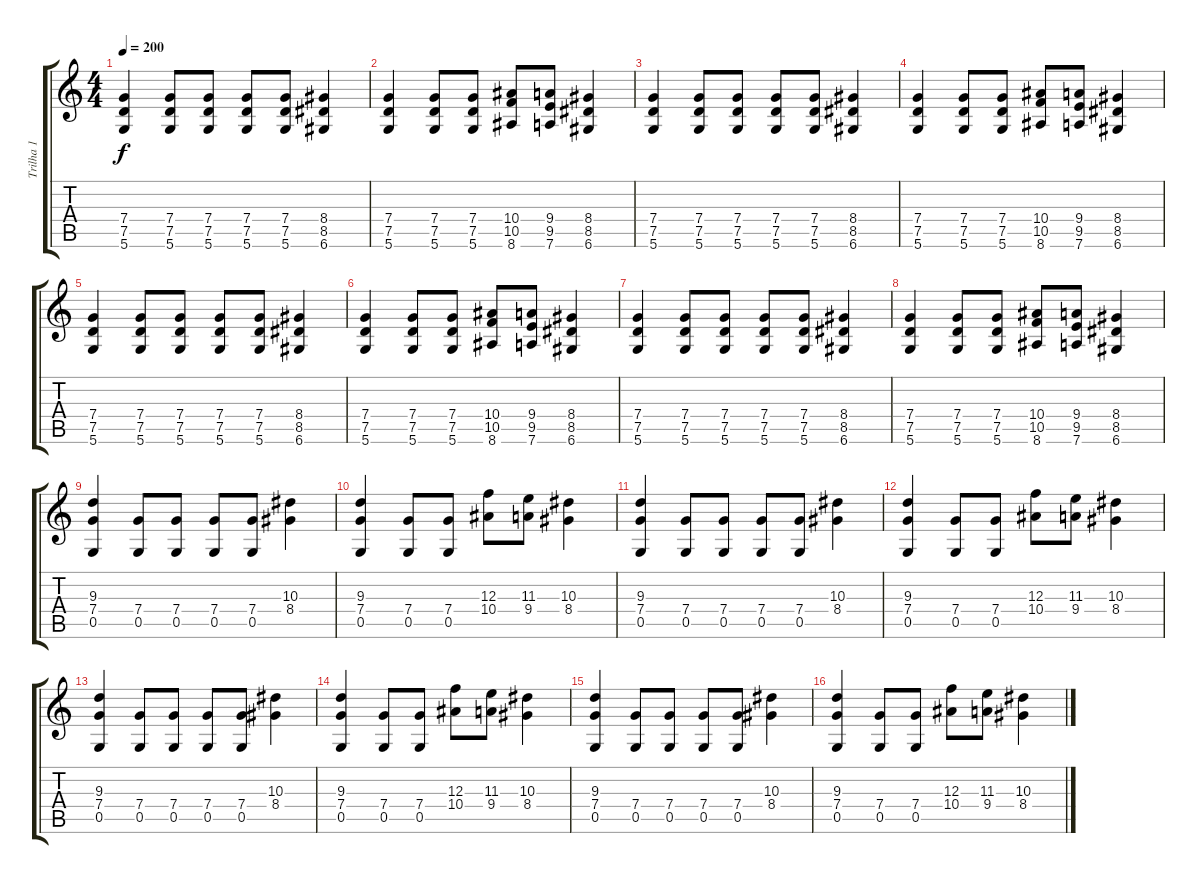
\track ("Trilha 1" "Trilha 1") {instrument distortionguitar}
\staff {score tabs}
\tuning (D4 A3 F3 C3 G2 D2) {hide}
\ts (4 4)
\tempo 200
\clef g2
\ks c
(7.4 7.5 5.6).4{dy f} (7.4 7.5 5.6).8 (7.4 7.5 5.6).8 (7.4 7.5 5.6).8 (7.4 7.5 5.6).8 (8.4 8.5 6.6).4 |
(7.4 7.5 5.6).4 (7.4 7.5 5.6).8 (7.4 7.5 5.6).8 (10.4 10.5 8.6).8 (9.4 9.5 7.6).8 (8.4 8.5 6.6).4 |
(7.4 7.5 5.6).4 (7.4 7.5 5.6).8 (7.4 7.5 5.6).8 (7.4 7.5 5.6).8 (7.4 7.5 5.6).8 (8.4 8.5 6.6).4 |
(7.4 7.5 5.6).4 (7.4 7.5 5.6).8 (7.4 7.5 5.6).8 (10.4 10.5 8.6).8 (9.4 9.5 7.6).8 (8.4 8.5 6.6).4 |
(7.4 7.5 5.6).4 (7.4 7.5 5.6).8 (7.4 7.5 5.6).8 (7.4 7.5 5.6).8 (7.4 7.5 5.6).8 (8.4 8.5 6.6).4 |
(7.4 7.5 5.6).4 (7.4 7.5 5.6).8 (7.4 7.5 5.6).8 (10.4 10.5 8.6).8 (9.4 9.5 7.6).8 (8.4 8.5 6.6).4 |
(7.4 7.5 5.6).4 (7.4 7.5 5.6).8 (7.4 7.5 5.6).8 (7.4 7.5 5.6).8 (7.4 7.5 5.6).8 (8.4 8.5 6.6).4 |
(7.4 7.5 5.6).4 (7.4 7.5 5.6).8 (7.4 7.5 5.6).8 (10.4 10.5 8.6).8 (9.4 9.5 7.6).8 (8.4 8.5 6.6).4 |
(9.3 7.4 0.5).4 (7.4 0.5).8 (7.4 0.5).8 (7.4 0.5).8 (7.4 0.5).8 (10.3 8.4).4 |
(9.3 7.4 0.5).4 (7.4 0.5).8 (7.4 0.5).8 (12.3 10.4).8 (11.3 9.4).8 (10.3 8.4).4 |
(9.3 7.4 0.5).4 (7.4 0.5).8 (7.4 0.5).8 (7.4 0.5).8 (7.4 0.5).8 (10.3 8.4).4 |
(9.3 7.4 0.5).4 (7.4 0.5).8 (7.4 0.5).8 (12.3 10.4).8 (11.3 9.4).8 (10.3 8.4).4 |
(9.3 7.4 0.5).4 (7.4 0.5).8 (7.4 0.5).8 (7.4 0.5).8 (7.4 0.5).8 (10.3 8.4).4 |
(9.3 7.4 0.5).4 (7.4 0.5).8 (7.4 0.5).8 (12.3 10.4).8 (11.3 9.4).8 (10.3 8.4).4 |
(9.3 7.4 0.5).4 (7.4 0.5).8 (7.4 0.5).8 (7.4 0.5).8 (7.4 0.5).8 (10.3 8.4).4 |
(9.3 7.4 0.5).4 (7.4 0.5).8 (7.4 0.5).8 (12.3 10.4).8 (11.3 9.4).8 (10.3 8.4).4
